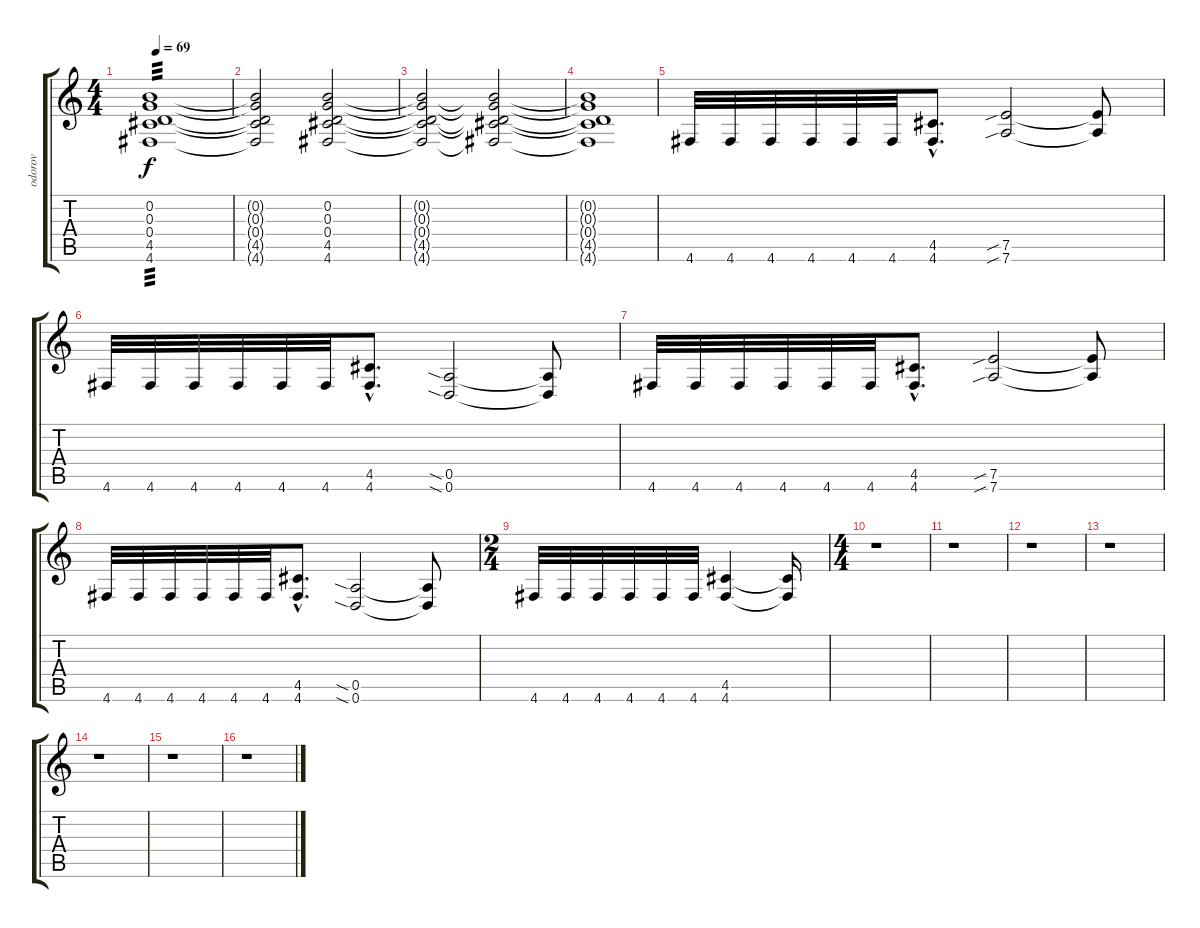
\track ("odorov - Guitar" "odorov") {instrument distortionguitar}
\staff {score tabs}
\tuning (E4 B3 G3 D3 A2 D2) {hide}
\ts (4 4)
\tempo 69
\clef g2
\ks c
(0.2 0.3 0.4 4.5 4.6).1{tp 3 dy f instrument distortionguitar} |
(0.2{t} 0.3{t} 0.4{t} 4.5{t} 4.6{t}).2 (0.2 0.3 0.4 4.5 4.6).2 |
(0.2{t} 0.3{t} 0.4{t} 4.5{t} 4.6{t}).2 (0.2{t} 0.3{t} 0.4{t} 4.5{t} 4.6{t}).2{volume 10} |
(0.2{t} 0.3{t} 0.4{t} 4.5{t} 4.6{t}).1{volume 1} |
4.6.32{volume 14} 4.6.32 4.6.32 4.6.32 4.6.32 4.6.32 (4.5{hac} 4.6{hac}).8{d} (7.5{sib} 7.6{sib}).2 (7.5{t} 7.6{t}).8 |
4.6.32 4.6.32 4.6.32 4.6.32 4.6.32 4.6.32 (4.5{hac} 4.6{hac}).8{d} (0.5{sia} 0.6{sia}).2 (0.5{t} 0.6{t}).8 |
4.6.32 4.6.32 4.6.32 4.6.32 4.6.32 4.6.32 (4.5{hac} 4.6{hac}).8{d} (7.5{sib} 7.6{sib}).2 (7.5{t} 7.6{t}).8 |
4.6.32 4.6.32 4.6.32 4.6.32 4.6.32 4.6.32 (4.5{hac} 4.6{hac}).8{d} (0.5{sia} 0.6{sia}).2 (0.5{t} 0.6{t}).8 |
\ts (2 4)
4.6.32 4.6.32 4.6.32 4.6.32 4.6.32 4.6.32 (4.5 4.6).4 (4.5{t} 4.6{t}).16 |
\ts (4 4)
r.1 |
r.1 |
r.1 |
r.1 |
r.1 |
r.1 |
r.1
